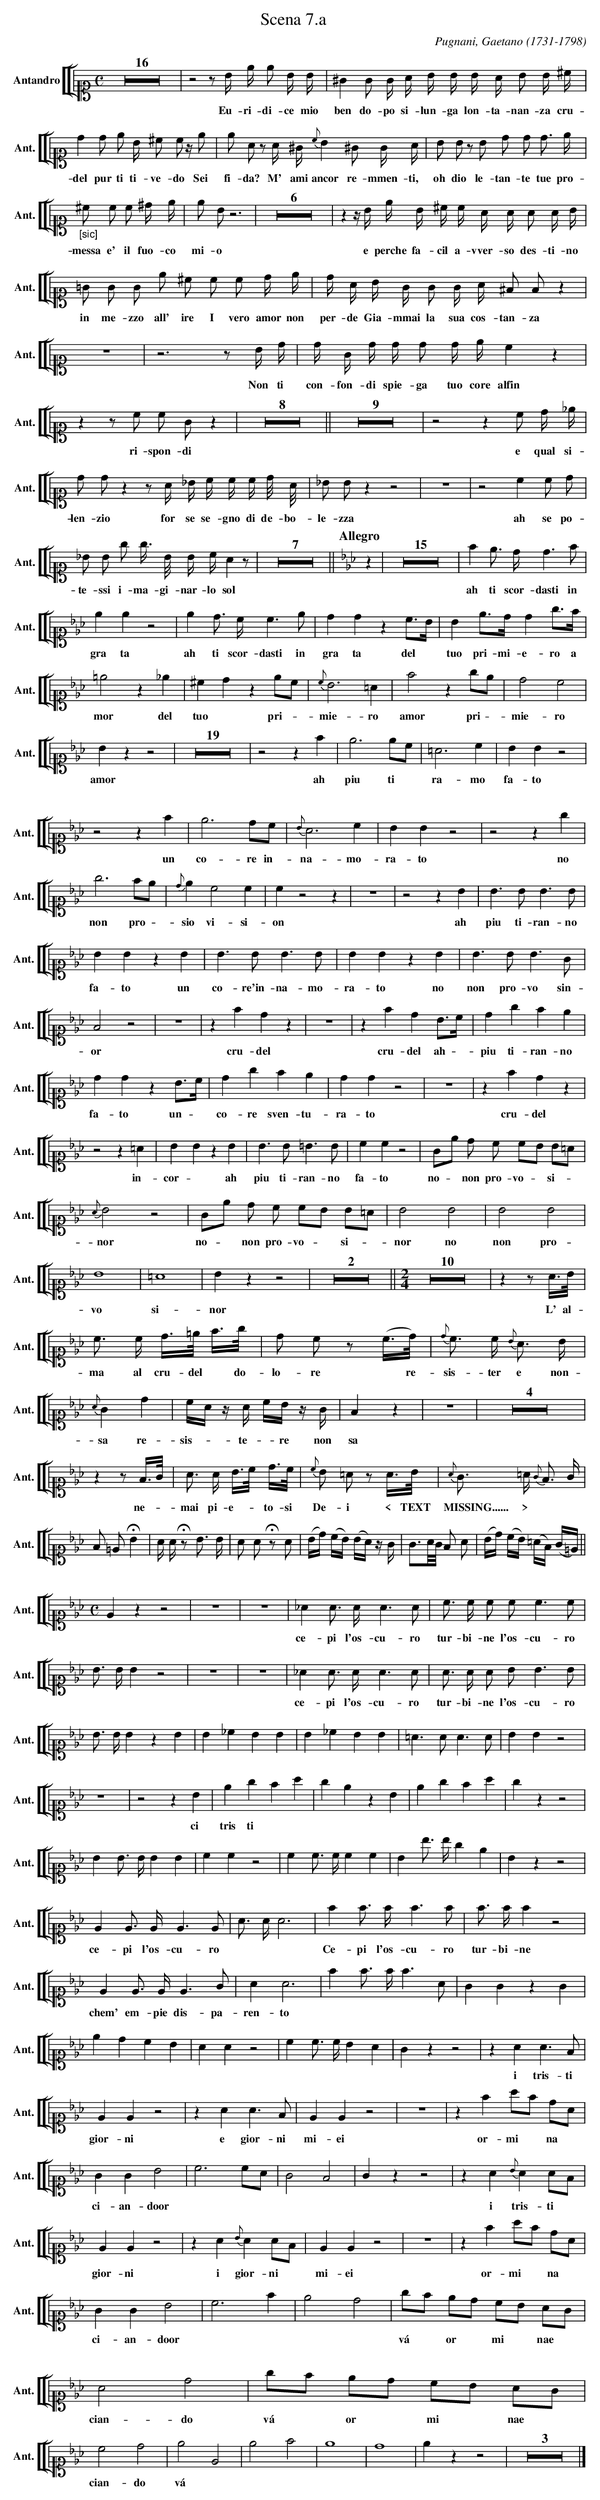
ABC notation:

X:1
T:Scena 7.a
C:Pugnani, Gaetano (1731-1798)
M:C
L:1/4
K:C
V: 24 clef=alto1 name="Antandro" sname="Ant."
%%staves [[ 24 ]]
   Z16 | z2 z/  B// e// e/ B// B// | ^G G/  G// A// B// B// B// A// B/ B// ^c// | d d/ e/ B// ^c/ c/ z//\
w: Eu-ri-di-ce mio ben do-po si-lun-ga lon-ta-nan-za cru-del pur ti ti-ve-do
   e/ | e/ A/ z/ A// ^G// {c}B ^G/ G// A// | B/ B/ z/ \
w:Sei fi-da? M' ami ancor re-mmen-ti, oh dio
   B/ d/ d/ d/> e/ | "_[sic]" ^c/ c/ c/ ^d// e// | e/ B/ z3 | Z6 | z z// \
w: le-tan-te tue pro-messa e' il fuo-co mi-o
   B// e// B// ^c// c// A// A// A/ A// B// | =G/ G/ G/ e/ ^c/ c/ c/ d// e// | d// A// B// G// G/ G// A// ^F/ F/ z | Z | z3 \
w: e perche fa-cil a-vver-so des-ti-no in me-zzo all' ire I vero amor non per-de Gia-mmai la sua cos-tan-za
   z/ B// d// | d// G// d// d// d/ d// e// cz | z \
w: Non ti  con-fon-di spie-ga  tuo core alfin
   z/c/ c/ G/ z | Z8 || Z9|\
w: ri-spon-di
   z2 z c/ d// _e//| d/ d/ z z/ A// _B// c// c// c// d/// A/// |_B/ B/ z z2 | z4 | \
w: e qual si-len-zio for se se-gno di de-bo-le-zza
   z2 c c/ d/ | _B/ B/ g/ g//> B// B// c// A z/ | Z7 || \
w: ah se po-te-ssi i-ma-gi-nar-lo sol
   [Q:"Allegro"] [K: Eb] z | Z15 | f e/> d/ d> f | e e z2 | \
w:ah ti scor-dasti in gra ta
   e d/> c/ c> e| d d z \
w:ah ti scor-dasti in gra ta
   c/>B/| \
w: del
   B e/>d/ d g/>f/  |
w: tuo pri- mi- e- ro a
   =e2 z _e |^c d z \
w: mor del tuo
   e/c/ | {c}B3 =A | f2 z g/e/ | d2 c2 | B z z2 | Z19 | \
w: pri-  - mie-ro amor pri - mie-ro amor
   z2 z f | e3 e/c/ | =A3 c | B B z2 | z2 z f | e3 d/c/ | {B}A3 c | B B z2 |\
w: ah piu ti ~ ~ra-mo  fa-to ~un co-re in-na-mo-ra-to
   z2 z g | g3 f/e/ | {d}e c2 c | c z2 z | z4 | z2 z B |\
w: no non pro - sio vi-si-on ah
   B> B B> B | B B z B | B> B B> B | B B z B |\
w: piu ti-ran-no fa-to un co-re'in-na-mo-ra-to no
   B> B B> G | F2 z2 | z4 |\
w: non pro-vo sin-or
   z f d z | z4 | z f d B/>c/ | d g f e | d d z B/>c/ | d g f e | d d z2 | z4 |\
w:cru-del  cru-del ah - piu ti-ran-no fa-to un-~ |  co-re sven-tu-ra-to
   z f d z | z2 z =A | B B z B | B> B =B> B | c c z2 | G/e/ d/ c/ c/B/ B/=A/ |{A} B2 z2 | \
w: cru-del in-cor-~ ah piu ti-ran-no fa-to no-~  non pro-vo-~ si--nor
   G/e/ d/ c/ c/B/ B/=A/ | B2 B2 | B2 B2 | B4 | =A4 | B z z2 | Z2 || \
w: no-~  non pro-vo-~ si--nor no non pro-vo si-nor
   [M:2/4] Z10 | z z/ A//>B// | c/> c/ d//>=e// f//>g// | d/ c/ z/ (c//>d//) | \
w: L' al-ma al cru-del ~ ~do-lo-re ~ ~re-
   {d}c/> c/ {B}A/> B/ | {A}G d | c//A// z// A// c//B// z// G// | Fz |\
w:sis-ter e non-sa re-sis--te--re  non sa
   z2| Z4 |
   z z/ F//>G// | A/> A/ B//>c// d//>c// | {c}B/ =A/ z/ \
w: ne-- mai pi-e--to-si De-i
   A//>B// | {A}G/> =A/ {G}F/> G/ | F/ =E/!fermata! B | A// A// !fermata!z/ \
w: < TEXT MISSING...... >
   B/> B/ | A/ A/ !fermata!z/ A/| (B//d//) (c//B//) (B//A//) z// \
   G// | G/>A//G/// F/ A/ | (B//d//) (c//B//) (=A//F//) (G//=E//) || \
[M:C] E z z2 | z4 | Z1 | \
   _A A/> A/ A> A| c/> c/ c/ c/ c> c| B/> B/ B z2 | z4 | Z1 | \
w: ce-pi l'os-cu-ro tur-bi-ne l'os-cu-ro
   _A A/> A/ A> A| A/> A/ A/ B/ B> B| B/> B/ B z B | \
w: ce-pi l'os-cu-ro tur-bi-ne l'os-cu-ro
   B _c  B B | B _c  B B | =A> A A> A | B B z2 | z4 | \
   z2 z B | e g f a | g e z B | e g f a | g z z2 | \
w: ci tris ti
   B B/> B/ B B | c c z2 |  c c/> c/ c c | B b/> b/ g e | B z z2 | \
   E E/> E/ E> E | A/> A/ A3 | \
w:ce-pi l'os-cu-ro
   f f/> f/ f> f |  f/> f/ f z2 | \
w: Ce-pi l'os-cu-ro tur-bi-ne
   E E/> E/ E> G | A A3 | \
w: chem' em-pie dis-pa-ren-to
   f f/> f/  f> A | G G z G | e d c B | A A z2 | c c/> c/ B A | G z z2 | \
   z A A> F | E E z2 | z A A> F | E E z2 | Z1 | \
w: i tris-ti gior-ni e gior-ni mi-ei
   z f a/f/ d/A/ | G G B2 | c3 c/A/ | G2 F2 | G z z2 | \
w: or-mi~ ~ na ~ ~ci-an-door
   z A {B}A A/F/ | E E z2 | \
w: i tris-ti ~ ~gior-ni
   z A {B}A A/F/ | E E z2 | z4 | \
w: i gior-ni ~ ~mi-ei
   z f a/f/ d/A/ | G G B2 | c3 f | e2 d2 | \
w:  or-mi~ ~ na ~ ~ci-an-door
   g/f/ e/d/ c/B/ A/G/ | A2 d2 | \
w:v\'a ~ or ~ mi ~ nae ~ cian-do
   g/f/ e/d/ c/B/ A/G/ | c2 d2 | e2 E2 | e2 f2 | e4 | \
w: v\'a ~ or ~ mi ~ nae ~ cian-do v\'a
   d4 | e z z2 | Z3 |]
